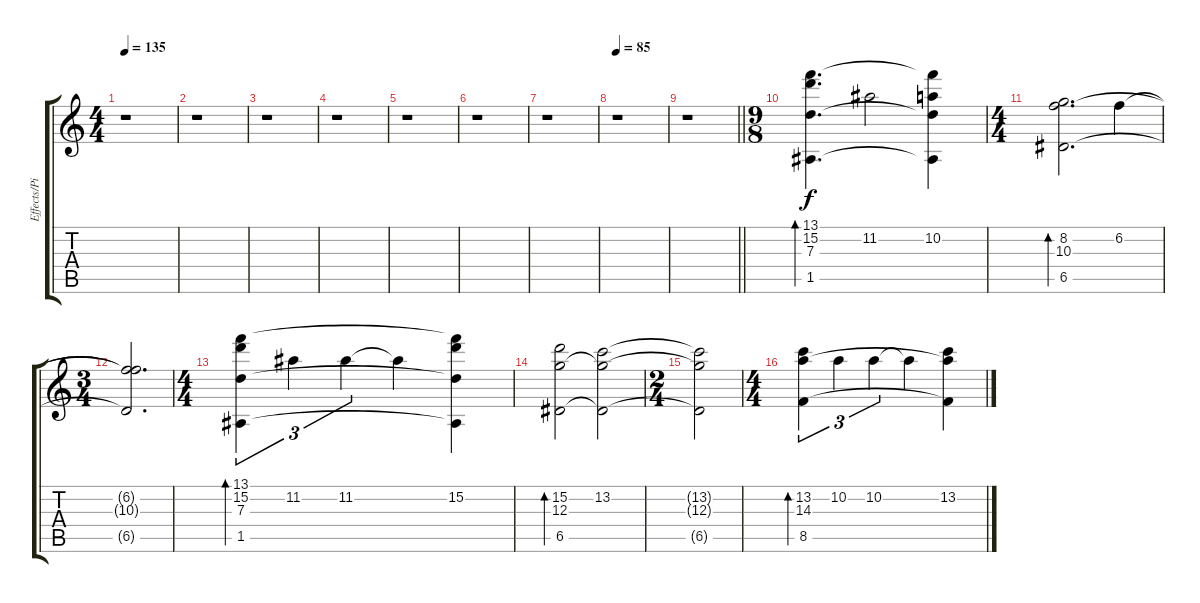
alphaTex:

\track ("Effects/Piano" "Effects/Pi") {instrument electricguitarmuted}
\staff {score tabs}
\tuning (E4 B3 G3 D3 A2 E2) {hide}
\ts (4 4)
\tempo 135
\clef g2
\ks c
r.1{dy f} |
r.1 |
r.1 |
r.1 |
r.1 |
r.1 |
r.1 |
\tempo 85
r.1 |
\barLineRight lightlight
r.1 |
\ts (9 8)
\section ("" "")
(13.1 15.2 7.3 1.5).4{d bd 480 volume 12 instrument acousticgrandpiano} 11.2.2 (13.1{t} 10.2 7.3{t} 1.5{t}).4 |
\ts (4 4)
(8.2 10.3 6.5).2{d bd 480} 6.2.4 |
\ts (3 4)
(6.2{t} 10.3{t} 6.5{t}).2{d} |
\ts (4 4)
(13.1 15.2 7.3 1.5).4{tu (3 2) bd 480} 11.2.4{tu (3 2)} 11.2.4{tu (3 2)} 11.2{t}.4 (13.1{t} 15.2 7.3{t} 1.5{t}).4 |
(15.2 12.3 6.5).2{bd 480} (13.2 12.3{t} 6.5{t}).2 |
\ts (2 4)
(13.2{t} 12.3{t} 6.5{t}).2 |
\ts (4 4)
(13.2 14.3 8.5).4{tu (3 2) bd 480} 10.2.4{tu (3 2)} 10.2.4{tu (3 2)} 10.2{t}.4 (13.2 14.3{t} 8.5{t}).4
